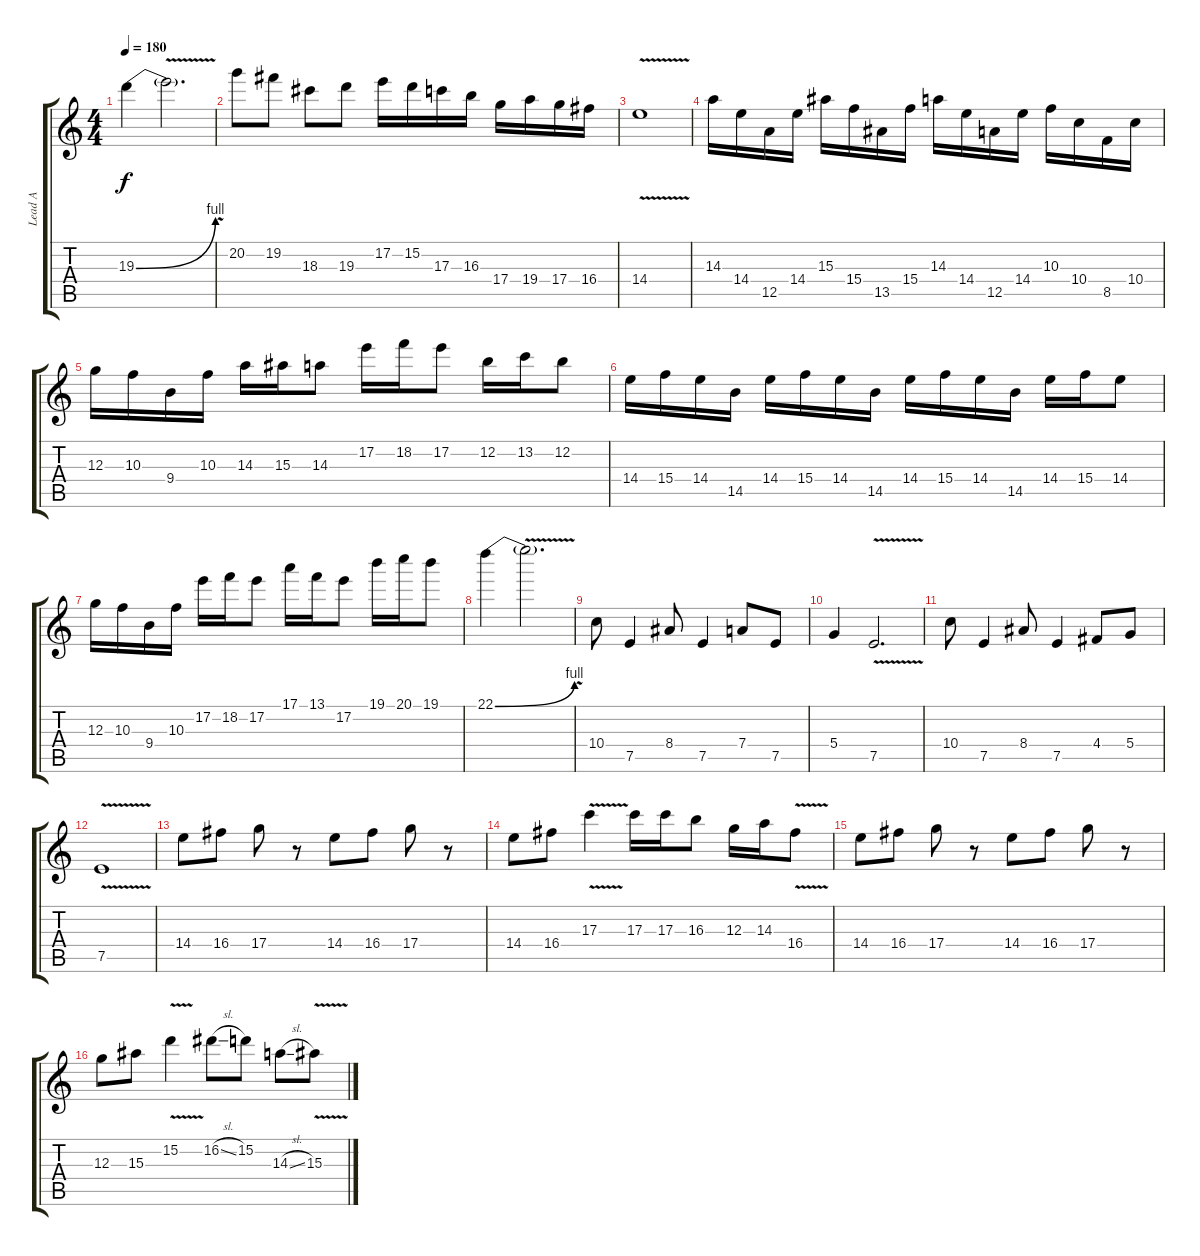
\track ("Lead A" "Lead A") {instrument distortionguitar}
\staff {score tabs}
\tuning (E4 B3 G3 D3 A2 E2) {hide}
\ts (4 4)
\tempo 180
\clef g2
\ks c
19.3{be (bend 0 0 60 4)}.4{dy f volume 16 balance 8} 19.3{v t}.2{d} |
20.2.8 19.2.8 18.3.8 19.3.8 17.2.16 15.2.16 17.3.16 16.3.16 17.4.16 19.4.16 17.4.16 16.4.16 |
14.4{v}.1 |
14.3.16 14.4.16 12.5.16 14.4.16 15.3.16 15.4.16 13.5.16 15.4.16 14.3.16 14.4.16 12.5.16 14.4.16 10.3.16 10.4.16 8.5.16 10.4.16 |
12.3.16 10.3.16 9.4.16 10.3.16 14.3.16 15.3.16 14.3.8 17.2.16 18.2.16 17.2.8 12.2.16 13.2.16 12.2.8 |
14.4.16 15.4.16 14.4.16 14.5.16 14.4.16 15.4.16 14.4.16 14.5.16 14.4.16 15.4.16 14.4.16 14.5.16 14.4.16 15.4.16 14.4.8 |
12.3.16 10.3.16 9.4.16 10.3.16 17.2.16 18.2.16 17.2.8 17.1.16 13.1.16 17.2.8 19.1.16 20.1.16 19.1.8 |
22.1{be (bend 0 0 60 4)}.4 22.1{v t}.2{d} |
10.4.8{volume 13 balance 2} 7.5.4 8.4.8 7.5.4 7.4.8 7.5.8 |
5.4.4 7.5{v}.2{d} |
10.4.8 7.5.4 8.4.8 7.5.4 4.4.8 5.4.8 |
7.5{v}.1 |
14.4.8{volume 16} 16.4.8 17.4.8 r.8 14.4.8 16.4.8 17.4.8 r.8 |
14.4.8 16.4.8 17.3{v}.4 17.3.16 17.3.16 16.3.8 12.3.16 14.3.16 16.4{v}.8 |
14.4.8 16.4.8 17.4.8 r.8 14.4.8 16.4.8 17.4.8 r.8 |
12.3.8 15.3.8 15.2{v}.4 16.2{sl}.8 15.2.8 14.3{sl}.8 15.3{v}.8
